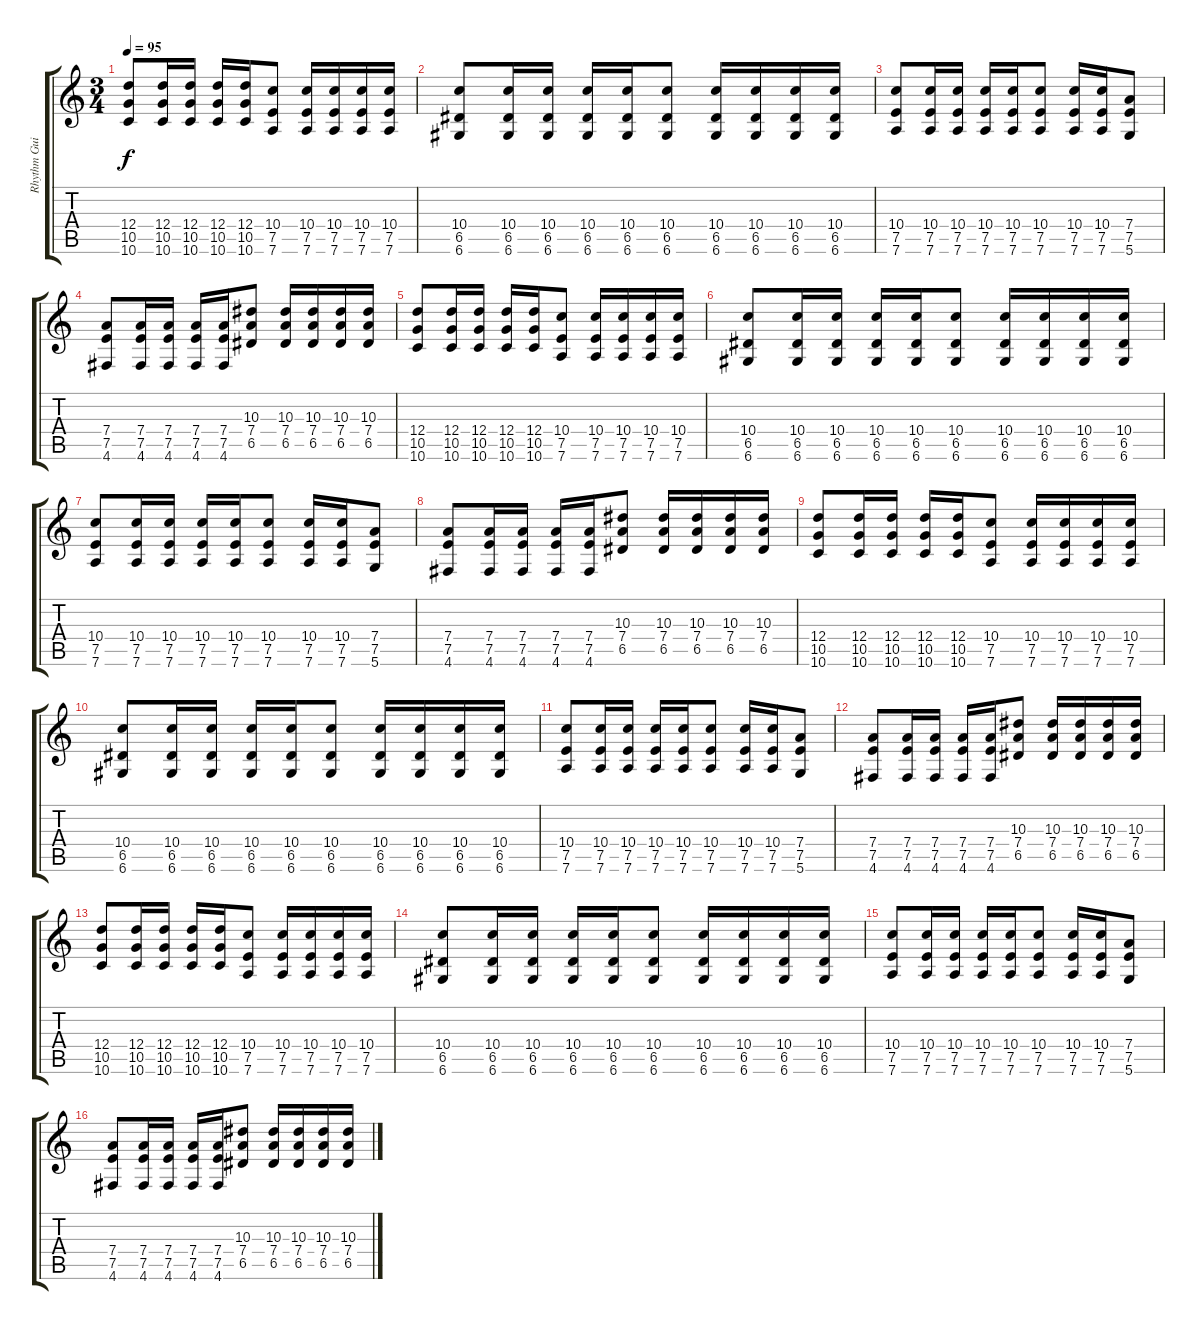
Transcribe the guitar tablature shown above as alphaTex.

\track ("Rhythm Guitar 1" "Rhythm Gui") {instrument distortionguitar}
\staff {score tabs}
\tuning (E4 A3 F3 D3 A2 D2) {hide}
\ts (3 4)
\tempo 95
\clef g2
\ks c
(12.4 10.5 10.6).8{dy f} (12.4 10.5 10.6).16 (12.4 10.5 10.6).16 (12.4 10.5 10.6).16 (12.4 10.5 10.6).16 (10.4 7.5 7.6).8 (10.4 7.5 7.6).16 (10.4 7.5 7.6).16 (10.4 7.5 7.6).16 (10.4 7.5 7.6).16 |
(10.4 6.5 6.6).8 (10.4 6.5 6.6).16 (10.4 6.5 6.6).16 (10.4 6.5 6.6).16 (10.4 6.5 6.6).16 (10.4 6.5 6.6).8 (10.4 6.5 6.6).16 (10.4 6.5 6.6).16 (10.4 6.5 6.6).16 (10.4 6.5 6.6).16 |
(10.4 7.5 7.6).8 (10.4 7.5 7.6).16 (10.4 7.5 7.6).16 (10.4 7.5 7.6).16 (10.4 7.5 7.6).16 (10.4 7.5 7.6).8 (10.4 7.5 7.6).16 (10.4 7.5 7.6).16 (7.4 7.5 5.6).8 |
(7.4 7.5 4.6).8 (7.4 7.5 4.6).16 (7.4 7.5 4.6).16 (7.4 7.5 4.6).16 (7.4 7.5 4.6).16 (10.3 7.4 6.5).8 (10.3 7.4 6.5).16 (10.3 7.4 6.5).16 (10.3 7.4 6.5).16 (10.3 7.4 6.5).16 |
(12.4 10.5 10.6).8 (12.4 10.5 10.6).16 (12.4 10.5 10.6).16 (12.4 10.5 10.6).16 (12.4 10.5 10.6).16 (10.4 7.5 7.6).8 (10.4 7.5 7.6).16 (10.4 7.5 7.6).16 (10.4 7.5 7.6).16 (10.4 7.5 7.6).16 |
(10.4 6.5 6.6).8 (10.4 6.5 6.6).16 (10.4 6.5 6.6).16 (10.4 6.5 6.6).16 (10.4 6.5 6.6).16 (10.4 6.5 6.6).8 (10.4 6.5 6.6).16 (10.4 6.5 6.6).16 (10.4 6.5 6.6).16 (10.4 6.5 6.6).16 |
(10.4 7.5 7.6).8 (10.4 7.5 7.6).16 (10.4 7.5 7.6).16 (10.4 7.5 7.6).16 (10.4 7.5 7.6).16 (10.4 7.5 7.6).8 (10.4 7.5 7.6).16 (10.4 7.5 7.6).16 (7.4 7.5 5.6).8 |
(7.4 7.5 4.6).8 (7.4 7.5 4.6).16 (7.4 7.5 4.6).16 (7.4 7.5 4.6).16 (7.4 7.5 4.6).16 (10.3 7.4 6.5).8 (10.3 7.4 6.5).16 (10.3 7.4 6.5).16 (10.3 7.4 6.5).16 (10.3 7.4 6.5).16 |
(12.4 10.5 10.6).8 (12.4 10.5 10.6).16 (12.4 10.5 10.6).16 (12.4 10.5 10.6).16 (12.4 10.5 10.6).16 (10.4 7.5 7.6).8 (10.4 7.5 7.6).16 (10.4 7.5 7.6).16 (10.4 7.5 7.6).16 (10.4 7.5 7.6).16 |
(10.4 6.5 6.6).8 (10.4 6.5 6.6).16 (10.4 6.5 6.6).16 (10.4 6.5 6.6).16 (10.4 6.5 6.6).16 (10.4 6.5 6.6).8 (10.4 6.5 6.6).16 (10.4 6.5 6.6).16 (10.4 6.5 6.6).16 (10.4 6.5 6.6).16 |
(10.4 7.5 7.6).8 (10.4 7.5 7.6).16 (10.4 7.5 7.6).16 (10.4 7.5 7.6).16 (10.4 7.5 7.6).16 (10.4 7.5 7.6).8 (10.4 7.5 7.6).16 (10.4 7.5 7.6).16 (7.4 7.5 5.6).8 |
(7.4 7.5 4.6).8 (7.4 7.5 4.6).16 (7.4 7.5 4.6).16 (7.4 7.5 4.6).16 (7.4 7.5 4.6).16 (10.3 7.4 6.5).8 (10.3 7.4 6.5).16 (10.3 7.4 6.5).16 (10.3 7.4 6.5).16 (10.3 7.4 6.5).16 |
(12.4 10.5 10.6).8 (12.4 10.5 10.6).16 (12.4 10.5 10.6).16 (12.4 10.5 10.6).16 (12.4 10.5 10.6).16 (10.4 7.5 7.6).8 (10.4 7.5 7.6).16 (10.4 7.5 7.6).16 (10.4 7.5 7.6).16 (10.4 7.5 7.6).16 |
(10.4 6.5 6.6).8 (10.4 6.5 6.6).16 (10.4 6.5 6.6).16 (10.4 6.5 6.6).16 (10.4 6.5 6.6).16 (10.4 6.5 6.6).8 (10.4 6.5 6.6).16 (10.4 6.5 6.6).16 (10.4 6.5 6.6).16 (10.4 6.5 6.6).16 |
(10.4 7.5 7.6).8 (10.4 7.5 7.6).16 (10.4 7.5 7.6).16 (10.4 7.5 7.6).16 (10.4 7.5 7.6).16 (10.4 7.5 7.6).8 (10.4 7.5 7.6).16 (10.4 7.5 7.6).16 (7.4 7.5 5.6).8 |
(7.4 7.5 4.6).8 (7.4 7.5 4.6).16 (7.4 7.5 4.6).16 (7.4 7.5 4.6).16 (7.4 7.5 4.6).16 (10.3 7.4 6.5).8 (10.3 7.4 6.5).16 (10.3 7.4 6.5).16 (10.3 7.4 6.5).16 (10.3 7.4 6.5).16
